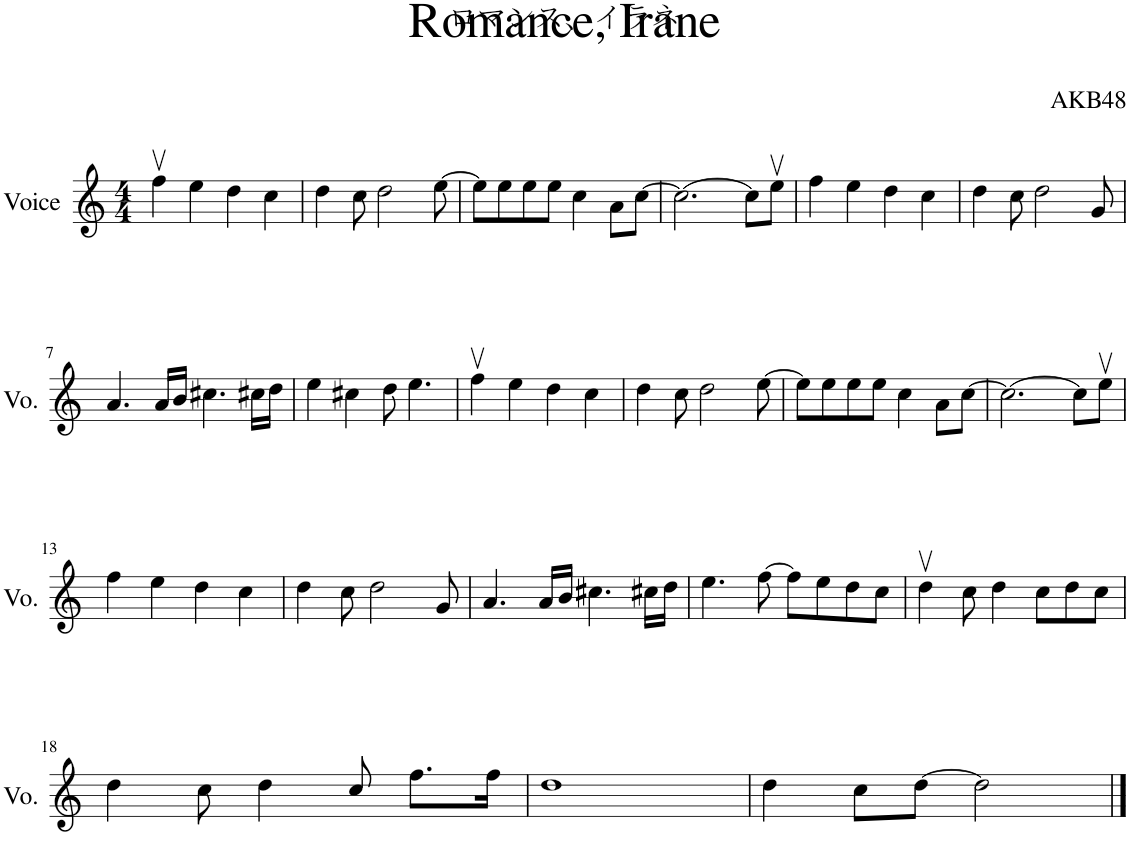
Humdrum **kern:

**kern
*part1
*staff1
*I"Voice
*I'Vo.
*clefG2
*k[]
*M4/4
=1
4ffv\
4ee\
4dd\
4cc\
=2
4dd\
8cc\
2dd\
[8ee\
=3
8ee\L]
8ee\
8ee\
8ee\J
4cc\
8a\L
[8cc\J
=4
2.cc\_
8cc\L]
8eev\J
=5
4ff\
4ee\
4dd\
4cc\
=6
4dd\
8cc\
2dd\
8g/
!!LO:LB:g=z
=7
4.a/
16a/LL
16b/JJ
4.cc#X\
16cc#X\LL
16dd\JJ
=8
4ee\
4cc#X\
8dd\
4.ee\
=9
4ffv\
4ee\
4dd\
4cc\
=10
4dd\
8cc\
2dd\
[8ee\
=11
8ee\L]
8ee\
8ee\
8ee\J
4cc\
8a\L
[8cc\J
=12
2.cc\_
8cc\L]
8eev\J
!!LO:LB:g=z
=13
4ff\
4ee\
4dd\
4cc\
=14
4dd\
8cc\
2dd\
8g/
=15
4.a/
16a/LL
16b/JJ
4.cc#X\
16cc#X\LL
16dd\JJ
=16
4.ee\
[8ff\
8ff\L]
8ee\
8dd\
8cc\J
=17
4ddv\
8cc\
4dd\
8cc\L
8dd\
8cc\J
!!LO:LB:g=z
=18
4dd\
8cc\
4dd\
8cc/
8.ff\L
16ff\Jk
=19
1dd
=20
4dd\
8cc\L
[8dd\J
2dd\]
==
*-
